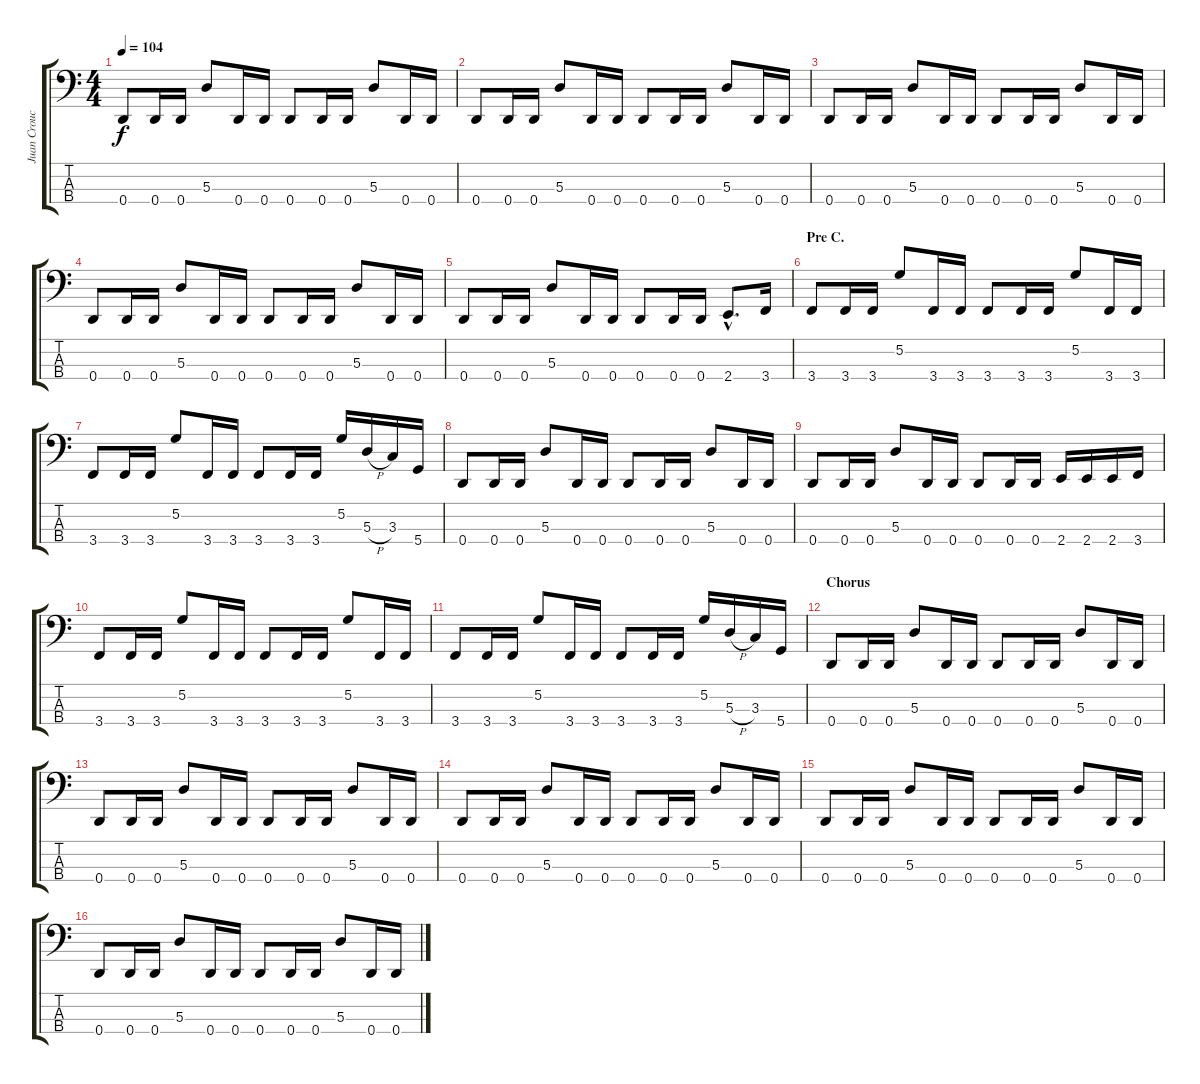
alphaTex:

\track ("Juan Croucier - Bass" "Juan Crouc") {instrument electricbassfinger}
\staff {score tabs}
\tuning (G2 D2 A1 D1) {hide}
\ts (4 4)
\tempo 104
\clef f4
\ks c
0.4.8{dy f} 0.4.16 0.4.16 5.3.8 0.4.16 0.4.16 0.4.8 0.4.16 0.4.16 5.3.8 0.4.16 0.4.16 |
0.4.8 0.4.16 0.4.16 5.3.8 0.4.16 0.4.16 0.4.8 0.4.16 0.4.16 5.3.8 0.4.16 0.4.16 |
0.4.8 0.4.16 0.4.16 5.3.8 0.4.16 0.4.16 0.4.8 0.4.16 0.4.16 5.3.8 0.4.16 0.4.16 |
0.4.8 0.4.16 0.4.16 5.3.8 0.4.16 0.4.16 0.4.8 0.4.16 0.4.16 5.3.8 0.4.16 0.4.16 |
0.4.8 0.4.16 0.4.16 5.3.8 0.4.16 0.4.16 0.4.8 0.4.16 0.4.16 2.4{hac}.8{d} 3.4.16 |
\section ("" "Pre C.")
3.4.8 3.4.16 3.4.16 5.2.8 3.4.16 3.4.16 3.4.8 3.4.16 3.4.16 5.2.8 3.4.16 3.4.16 |
3.4.8 3.4.16 3.4.16 5.2.8 3.4.16 3.4.16 3.4.8 3.4.16 3.4.16 5.2.16 5.3{h}.16 3.3.16 5.4.16 |
0.4.8 0.4.16 0.4.16 5.3.8 0.4.16 0.4.16 0.4.8 0.4.16 0.4.16 5.3.8 0.4.16 0.4.16 |
0.4.8 0.4.16 0.4.16 5.3.8 0.4.16 0.4.16 0.4.8 0.4.16 0.4.16 2.4.16 2.4.16 2.4.16 3.4.16 |
3.4.8 3.4.16 3.4.16 5.2.8 3.4.16 3.4.16 3.4.8 3.4.16 3.4.16 5.2.8 3.4.16 3.4.16 |
3.4.8 3.4.16 3.4.16 5.2.8 3.4.16 3.4.16 3.4.8 3.4.16 3.4.16 5.2.16 5.3{h}.16 3.3.16 5.4.16 |
\section ("" "Chorus")
0.4.8 0.4.16 0.4.16 5.3.8 0.4.16 0.4.16 0.4.8 0.4.16 0.4.16 5.3.8 0.4.16 0.4.16 |
0.4.8 0.4.16 0.4.16 5.3.8 0.4.16 0.4.16 0.4.8 0.4.16 0.4.16 5.3.8 0.4.16 0.4.16 |
0.4.8 0.4.16 0.4.16 5.3.8 0.4.16 0.4.16 0.4.8 0.4.16 0.4.16 5.3.8 0.4.16 0.4.16 |
0.4.8 0.4.16 0.4.16 5.3.8 0.4.16 0.4.16 0.4.8 0.4.16 0.4.16 5.3.8 0.4.16 0.4.16 |
0.4.8 0.4.16 0.4.16 5.3.8 0.4.16 0.4.16 0.4.8 0.4.16 0.4.16 5.3.8 0.4.16 0.4.16
